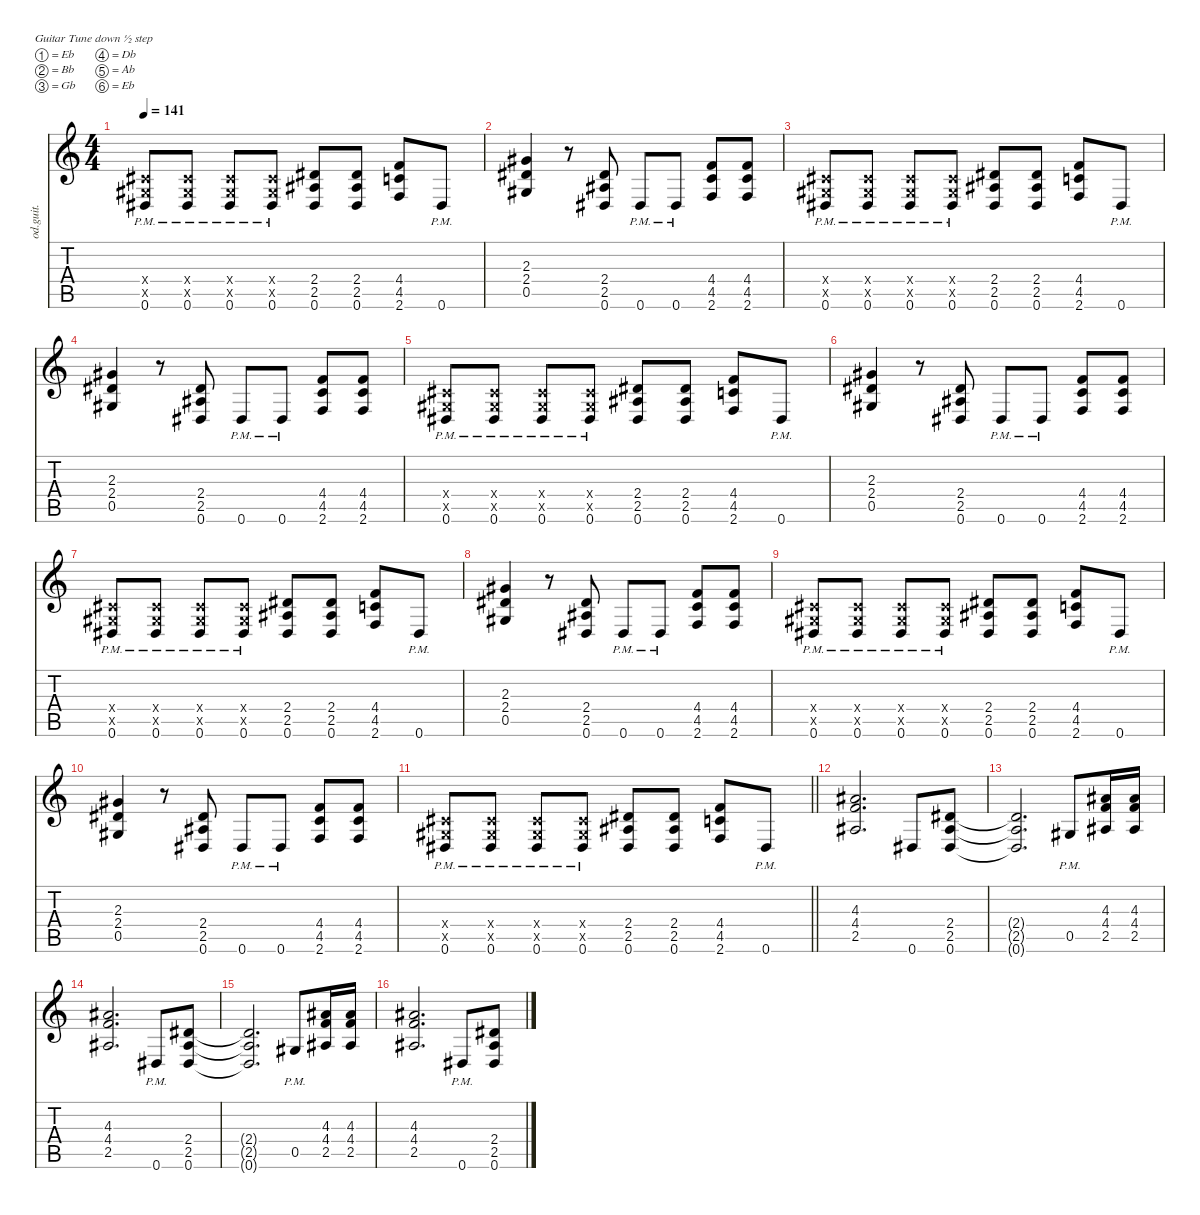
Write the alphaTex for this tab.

\defaultSystemsLayout 4
\hideDynamics
\bracketExtendMode nobrackets
\otherSystemsTrackNameOrientation horizontal
\track ("Guitar" "od.guit.") {mute instrument overdrivenguitar}
\staff {score tabs}
\tuning (Eb4 Bb3 Gb3 Db3 Ab2 Eb2)
\ts (4 4)
\tempo 141
\clef g2
\ks c
(0.4{x acc #} 0.5{x acc #} 0.6{pm acc #}).8{dy f beam Up} (0.4{x acc #} 0.5{x acc #} 0.6{pm acc #}).8{beam Up} (0.4{x acc #} 0.5{x acc #} 0.6{pm acc #}).8{beam Up} (0.4{x acc #} 0.5{x acc #} 0.6{pm acc #}).8{beam Up} (2.4{acc #} 2.5{acc #} 0.6{acc #}).8{beam Up} (2.4{acc #} 2.5{acc #} 0.6{acc #}).8{beam Up} (4.4 4.5 2.6).8{beam Up} 0.6{pm acc #}.8{beam Up} |
(2.3{acc #} 2.4{acc #} 0.5{acc #}).4{beam Up} r.8{beam Up} (2.4{acc #} 2.5{acc #} 0.6{acc #}).8{beam Up} 0.6{pm acc #}.8{beam Up} 0.6{pm acc #}.8{beam Up} (4.4 4.5 2.6).8{beam Up} (4.4 4.5 2.6).8{beam Up} |
(0.4{x acc #} 0.5{x acc #} 0.6{pm acc #}).8{beam Up} (0.4{x acc #} 0.5{x acc #} 0.6{pm acc #}).8{beam Up} (0.4{x acc #} 0.5{x acc #} 0.6{pm acc #}).8{beam Up} (0.4{x acc #} 0.5{x acc #} 0.6{pm acc #}).8{beam Up} (2.4{acc #} 2.5{acc #} 0.6{acc #}).8{beam Up} (2.4{acc #} 2.5{acc #} 0.6{acc #}).8{beam Up} (4.4 4.5 2.6).8{beam Up} 0.6{pm acc #}.8{beam Up} |
(2.3{acc #} 2.4{acc #} 0.5{acc #}).4{beam Up} r.8{beam Up} (2.4{acc #} 2.5{acc #} 0.6{acc #}).8{beam Up} 0.6{pm acc #}.8{beam Up} 0.6{pm acc #}.8{beam Up} (4.4 4.5 2.6).8{beam Up} (4.4 4.5 2.6).8{beam Up} |
(0.4{x acc #} 0.5{x acc #} 0.6{pm acc #}).8{beam Up} (0.4{x acc #} 0.5{x acc #} 0.6{pm acc #}).8{beam Up} (0.4{x acc #} 0.5{x acc #} 0.6{pm acc #}).8{beam Up} (0.4{x acc #} 0.5{x acc #} 0.6{pm acc #}).8{beam Up} (2.4{acc #} 2.5{acc #} 0.6{acc #}).8{beam Up} (2.4{acc #} 2.5{acc #} 0.6{acc #}).8{beam Up} (4.4 4.5 2.6).8{beam Up} 0.6{pm acc #}.8{beam Up} |
(2.3{acc #} 2.4{acc #} 0.5{acc #}).4{beam Up} r.8{beam Up} (2.4{acc #} 2.5{acc #} 0.6{acc #}).8{beam Up} 0.6{pm acc #}.8{beam Up} 0.6{pm acc #}.8{beam Up} (4.4 4.5 2.6).8{beam Up} (4.4 4.5 2.6).8{beam Up} |
(0.4{x acc #} 0.5{x acc #} 0.6{pm acc #}).8{beam Up} (0.4{x acc #} 0.5{x acc #} 0.6{pm acc #}).8{beam Up} (0.4{x acc #} 0.5{x acc #} 0.6{pm acc #}).8{beam Up} (0.4{x acc #} 0.5{x acc #} 0.6{pm acc #}).8{beam Up} (2.4{acc #} 2.5{acc #} 0.6{acc #}).8{beam Up} (2.4{acc #} 2.5{acc #} 0.6{acc #}).8{beam Up} (4.4 4.5 2.6).8{beam Up} 0.6{pm acc #}.8{beam Up} |
(2.3{acc #} 2.4{acc #} 0.5{acc #}).4{beam Up} r.8{beam Up} (2.4{acc #} 2.5{acc #} 0.6{acc #}).8{beam Up} 0.6{pm acc #}.8{beam Up} 0.6{pm acc #}.8{beam Up} (4.4 4.5 2.6).8{beam Up} (4.4 4.5 2.6).8{beam Up} |
(0.4{x acc #} 0.5{x acc #} 0.6{pm acc #}).8{beam Up} (0.4{x acc #} 0.5{x acc #} 0.6{pm acc #}).8{beam Up} (0.4{x acc #} 0.5{x acc #} 0.6{pm acc #}).8{beam Up} (0.4{x acc #} 0.5{x acc #} 0.6{pm acc #}).8{beam Up} (2.4{acc #} 2.5{acc #} 0.6{acc #}).8{beam Up} (2.4{acc #} 2.5{acc #} 0.6{acc #}).8{beam Up} (4.4 4.5 2.6).8{beam Up} 0.6{pm acc #}.8{beam Up} |
(2.3{acc #} 2.4{acc #} 0.5{acc #}).4{beam Up} r.8{beam Up} (2.4{acc #} 2.5{acc #} 0.6{acc #}).8{beam Up} 0.6{pm acc #}.8{beam Up} 0.6{pm acc #}.8{beam Up} (4.4 4.5 2.6).8{beam Up} (4.4 4.5 2.6).8{beam Up} |
\barLineRight lightlight
(0.4{x acc #} 0.5{x acc #} 0.6{pm acc #}).8{beam Up} (0.4{x acc #} 0.5{x acc #} 0.6{pm acc #}).8{beam Up} (0.4{x acc #} 0.5{x acc #} 0.6{pm acc #}).8{beam Up} (0.4{x acc #} 0.5{x acc #} 0.6{pm acc #}).8{beam Up} (2.4{acc #} 2.5{acc #} 0.6{acc #}).8{beam Up} (2.4{acc #} 2.5{acc #} 0.6{acc #}).8{beam Up} (4.4 4.5 2.6).8{beam Up} 0.6{pm acc #}.8{beam Up} |
(4.3{acc #} 4.4 2.5{acc #}).2{d beam Up} 0.6{acc #}.8{beam Up} (2.4{acc #} 2.5{acc #} 0.6{acc #}).8{beam Up} |
(2.4{t acc #} 2.5{t acc #} 0.6{t acc #}).2{d beam Up} 0.5{pm acc #}.8{beam Up} (4.3{acc #} 4.4 2.5{acc #}).16{beam Up} (4.3{acc #} 4.4 2.5{acc #}).16{beam Up} |
(4.3{acc #} 4.4 2.5{acc #}).2{d beam Up} 0.6{pm acc #}.8{beam Up} (2.4{acc #} 2.5{acc #} 0.6{acc #}).8{beam Up} |
(2.4{t acc #} 2.5{t acc #} 0.6{t acc #}).2{d beam Up} 0.5{pm acc #}.8{beam Up} (4.3{acc #} 4.4 2.5{acc #}).16{beam Up} (4.3{acc #} 4.4 2.5{acc #}).16{beam Up} |
(4.3{acc #} 4.4 2.5{acc #}).2{d beam Up} 0.6{pm acc #}.8{beam Up} (2.4{acc #} 2.5{acc #} 0.6{acc #}).8{beam Up}
